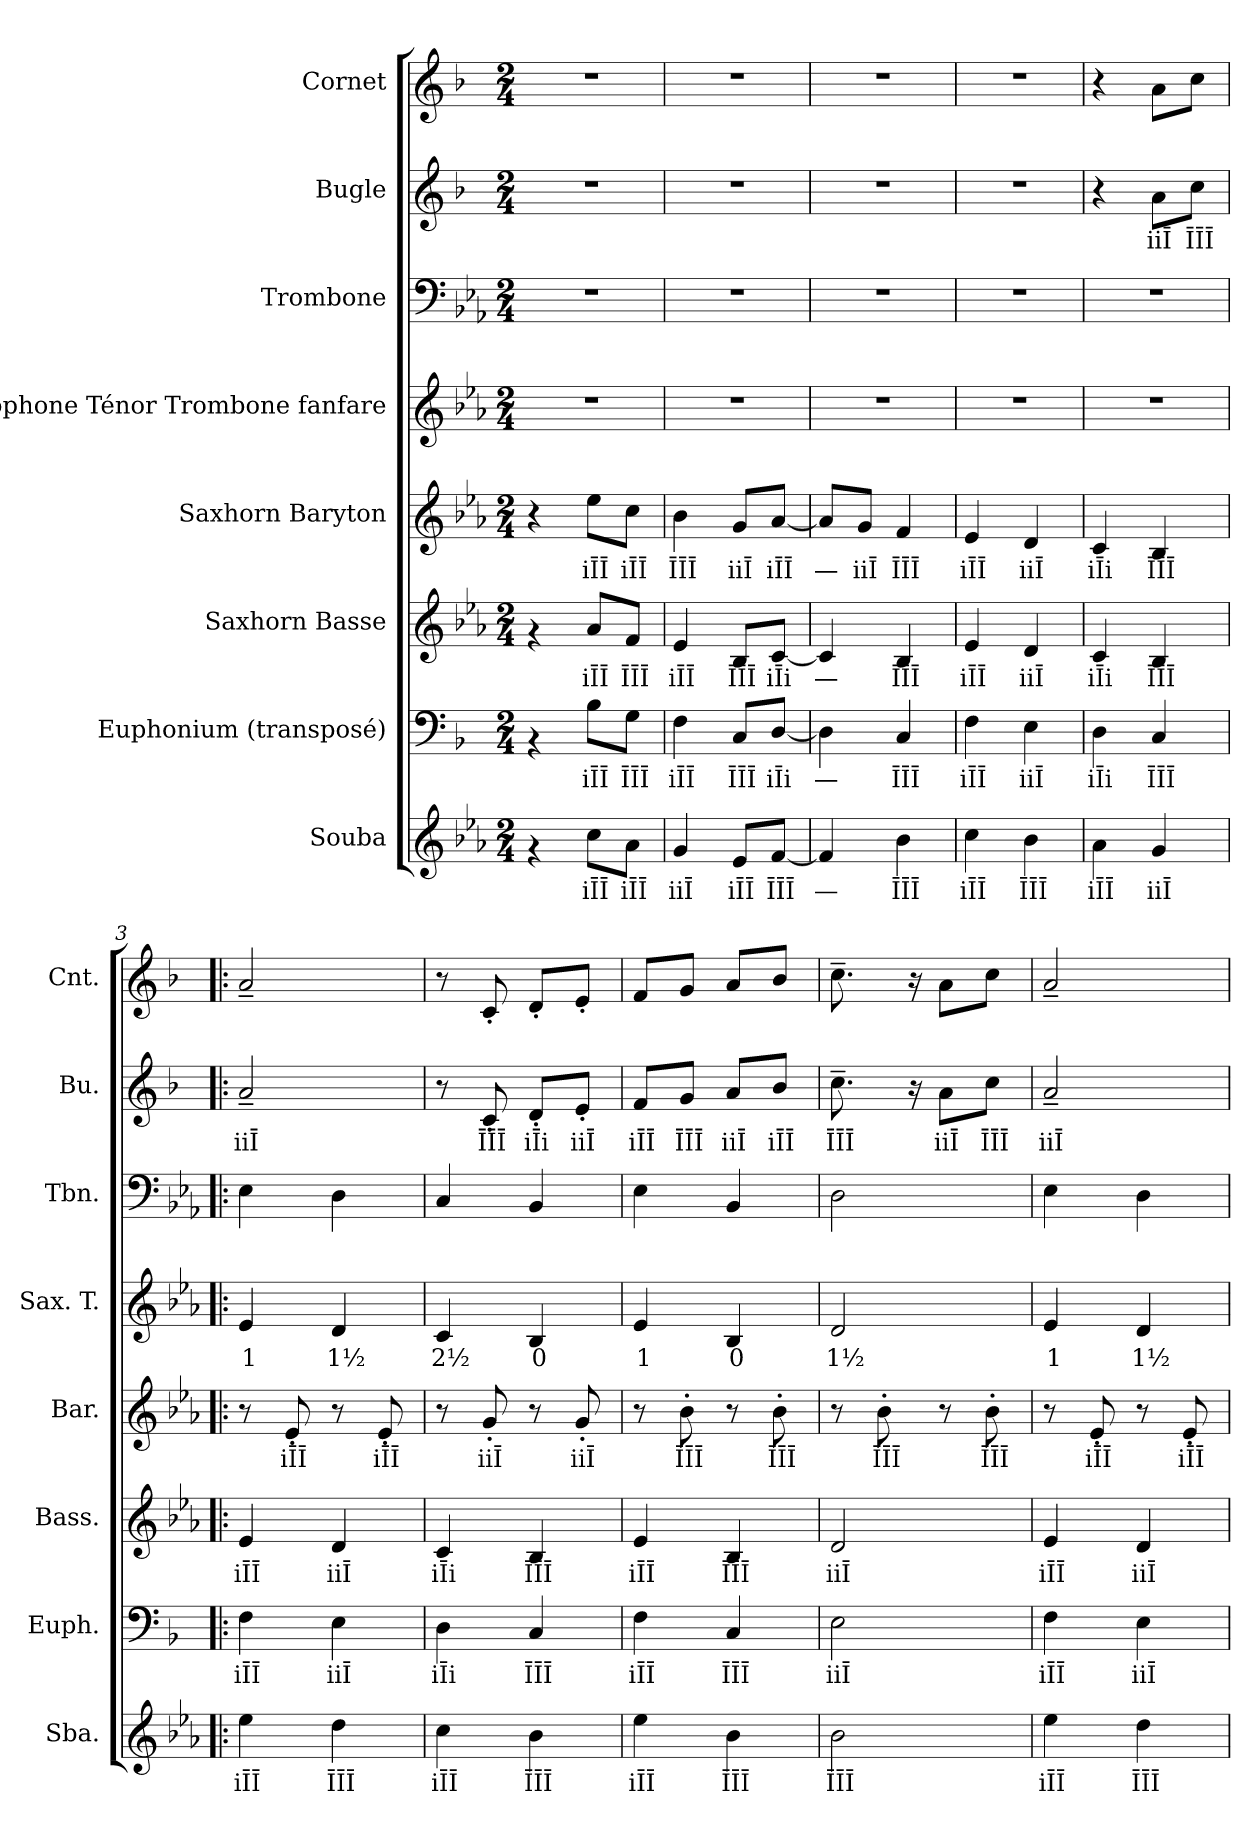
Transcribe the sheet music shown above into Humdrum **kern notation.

**kern	**text	**kern	**text	**kern	**text	**kern	**text	**kern	**text	**kern	**kern	**text	**kern
*part8	*part8	*part7	*part7	*part6	*part6	*part5	*part5	*part4	*part4	*part3	*part2	*part2	*part1
*staff8	*staff8	*staff7	*staff7	*staff6	*staff6	*staff5	*staff5	*staff4	*staff4	*staff3	*staff2	*staff2	*staff1
*I"Souba	*	*I"Euphonium (transposé)	*	*I"Saxhorn Basse	*	*I"Saxhorn Baryton	*	*I"Saxophone Ténor Trombone fanfare	*	*I"Trombone	*I"Bugle	*	*I"Cornet
*I'Sba.	*	*I'Euph.	*	*I'Bass.	*	*I'Bar.	*	*I'Sax. T.	*	*I'Tbn.	*I'Bu.	*	*I'Cnt.
*clefG2	*	*clefF4	*	*clefG2	*	*clefG2	*	*clefG2	*	*clefF4	*clefG2	*	*clefG2
*ITrd15c26	*	*ITrd1c2	*	*ITrd8c14	*	*ITrd8c14	*	*ITrd8c14	*	*	*ITrd1c2	*	*ITrd1c2
*k[b-e-a-]	*	*k[b-e-a-]	*	*k[b-e-a-]	*	*k[b-e-a-]	*	*k[b-e-a-]	*	*k[b-e-a-]	*k[b-e-a-]	*	*k[b-e-a-]
*M2/4	*	*M2/4	*	*M2/4	*	*M2/4	*	*M2/4	*	*M2/4	*M2/4	*	*M2/4
=	=	=	=	=	=	=	=	=	=	=	=	=	=
4rg	.	4rBB	.	4rg	.	4r	.	2r	.	2r	2r	.	2r
!	!LO:LY:b	!	!LO:LY:b	!	!LO:LY:b	!	!LO:LY:b	!	!	!	!	!	!
8C\L	iĪĪ	8A-\L	iĪĪ	8A-/L	iĪĪ	8e-\L	iĪĪ	.	.	.	.	.	.
!	!LO:LY:b	!	!LO:LY:b	!	!LO:LY:b	!	!LO:LY:b	!	!	!	!	!	!
8AA-\J	iĪĪ	8F\J	ĪĪĪ	8F/J	ĪĪĪ	8c\J	iĪĪ	.	.	.	.	.	.
=	=	=	=	=	=	=	=	=	=	=	=	=	=
!	!LO:LY:b	!	!LO:LY:b	!	!LO:LY:b	!	!LO:LY:b	!	!	!	!	!	!
4GG/	iiĪ	4E-\	iĪĪ	4E-/	iĪĪ	4B-\	ĪĪĪ	2r	.	2r	2r	.	2r
!	!LO:LY:b	!	!LO:LY:b	!	!LO:LY:b	!	!LO:LY:b	!	!	!	!	!	!
8EE-/L	iĪĪ	8BB-/L	ĪĪĪ	8BB-/L	ĪĪĪ	8G/L	iiĪ	.	.	.	.	.	.
!	!LO:LY:b	!	!LO:LY:b	!	!LO:LY:b	!	!LO:LY:b	!	!	!	!	!	!
[8FF/J	ĪĪĪ	[8C/J	iĪi	[8C/J	iĪi	[8A-/J	iĪĪ	.	.	.	.	.	.
=1	=1	=1	=1	=1	=1	=1	=1	=1	=1	=1	=1	=1	=1
!	!LO:LY:b	!	!LO:LY:b	!	!LO:LY:b	!	!LO:LY:b	!	!	!	!	!	!
4FF/]	—	4C\]	—	4C/]	—	8A-/L]	—	2r	.	2r	2r	.	2r
!	!	!	!	!	!	!	!LO:LY:b	!	!	!	!	!	!
.	.	.	.	.	.	8G/J	iiĪ	.	.	.	.	.	.
!	!LO:LY:b	!	!LO:LY:b	!	!LO:LY:b	!	!LO:LY:b	!	!	!	!	!	!
4BB-\	ĪĪĪ	4BB-/	ĪĪĪ	4BB-/	ĪĪĪ	4F/	ĪĪĪ	.	.	.	.	.	.
=1X1	=1X1	=1X1	=1X1	=1X1	=1X1	=1X1	=1X1	=1X1	=1X1	=1X1	=1X1	=1X1	=1X1
!	!LO:LY:b	!	!LO:LY:b	!	!LO:LY:b	!	!LO:LY:b	!	!	!	!	!	!
4C\	iĪĪ	4E-\	iĪĪ	4E-/	iĪĪ	4E-/	iĪĪ	2r	.	2r	2r	.	2r
!	!LO:LY:b	!	!LO:LY:b	!	!LO:LY:b	!	!LO:LY:b	!	!	!	!	!	!
4BB-\	ĪĪĪ	4D\	iiĪ	4D/	iiĪ	4D/	iiĪ	.	.	.	.	.	.
=2	=2	=2	=2	=2	=2	=2	=2	=2	=2	=2	=2	=2	=2
!	!LO:LY:b	!	!LO:LY:b	!	!LO:LY:b	!	!LO:LY:b	!	!	!	!	!	!
4AA-\	iĪĪ	4C\	iĪi	4C/	iĪi	4C/	iĪi	2r	.	2r	4r	.	4r
!	!LO:LY:b	!	!LO:LY:b	!	!LO:LY:b	!	!LO:LY:b	!	!	!	!	!LO:LY:b	!
4GG/	iiĪ	4BB-/	ĪĪĪ	4BB-/	ĪĪĪ	4BB-/	ĪĪĪ	.	.	.	8g\L	iiĪ	8g\L
!	!	!	!	!	!	!	!	!	!	!	!	!LO:LY:b	!
.	.	.	.	.	.	.	.	.	.	.	8b-\J	ĪĪĪ	8b-\J
!!LO:PB:g=z
=3!|:	=3!|:	=3!|:	=3!|:	=3!|:	=3!|:	=3!|:	=3!|:	=3!|:	=3!|:	=3!|:	=3!|:	=3!|:	=3!|:
!	!LO:LY:b	!	!LO:LY:b	!	!LO:LY:b	!	!	!	!LO:LY:b	!	!	!LO:LY:b	!
4E-\	iĪĪ	4E-\	iĪĪ	4E-/	iĪĪ	8r	.	4E-/	1	4E-\	2g~/	iiĪ	2g~/
!	!	!	!	!	!	!	!LO:LY:b	!	!	!	!	!	!
.	.	.	.	.	.	8E-'/	iĪĪ	.	.	.	.	.	.
!	!LO:LY:b	!	!LO:LY:b	!	!LO:LY:b	!	!	!	!LO:LY:b	!	!	!	!
4D\	ĪĪĪ	4D\	iiĪ	4D/	iiĪ	8r	.	4D/	1½	4D\	.	.	.
!	!	!	!	!	!	!	!LO:LY:b	!	!	!	!	!	!
.	.	.	.	.	.	8E-'/	iĪĪ	.	.	.	.	.	.
=4	=4	=4	=4	=4	=4	=4	=4	=4	=4	=4	=4	=4	=4
!	!LO:LY:b	!	!LO:LY:b	!	!LO:LY:b	!	!	!	!LO:LY:b	!	!	!	!
4C\	iĪĪ	4C\	iĪi	4C/	iĪi	8r	.	4C/	2½	4C/	8r	.	8r
!	!	!	!	!	!	!	!LO:LY:b	!	!	!	!	!LO:LY:b	!
.	.	.	.	.	.	8G'/	iiĪ	.	.	.	8B-'/	ĪĪĪ	8B-'/
!	!LO:LY:b	!	!LO:LY:b	!	!LO:LY:b	!	!	!	!LO:LY:b	!	!	!LO:LY:b	!
4BB-i\	ĪĪĪ	4BB-i/	ĪĪĪ	4BB-i/	ĪĪĪ	8r	.	4BB-i/	0	4BB-i/	8c'i/L	iĪi	8c'i/L
!	!	!	!	!	!	!	!LO:LY:b	!	!	!	!	!LO:LY:b	!
.	.	.	.	.	.	8G'/	iiĪ	.	.	.	8d'/J	iiĪ	8d'/J
=5	=5	=5	=5	=5	=5	=5	=5	=5	=5	=5	=5	=5	=5
!	!LO:LY:b	!	!LO:LY:b	!	!LO:LY:b	!	!	!	!LO:LY:b	!	!	!LO:LY:b	!
4E-\	iĪĪ	4E-\	iĪĪ	4E-/	iĪĪ	8r	.	4E-/	1	4E-\	8e-/L	iĪĪ	8e-/L
!	!	!	!	!	!	!	!LO:LY:b	!	!	!	!	!LO:LY:b	!
.	.	.	.	.	.	8B-'\	ĪĪĪ	.	.	.	8f/J	ĪĪĪ	8f/J
!	!LO:LY:b	!	!LO:LY:b	!	!LO:LY:b	!	!	!	!LO:LY:b	!	!	!LO:LY:b	!
4BB-\	ĪĪĪ	4BB-/	ĪĪĪ	4BB-/	ĪĪĪ	8r	.	4BB-/	0	4BB-/	8g/L	iiĪ	8g/L
!	!	!	!	!	!	!	!LO:LY:b	!	!	!	!	!LO:LY:b	!
.	.	.	.	.	.	8B-'\	ĪĪĪ	.	.	.	8a-/J	iĪĪ	8a-/J
=6	=6	=6	=6	=6	=6	=6	=6	=6	=6	=6	=6	=6	=6
!	!LO:LY:b	!	!LO:LY:b	!	!LO:LY:b	!	!	!	!LO:LY:b	!	!	!LO:LY:b	!
2BB-\	ĪĪĪ	2D\	iiĪ	2D/	iiĪ	8r	.	2D/	1½	2D\	8.b-~\	ĪĪĪ	8.b-~\
!	!	!	!	!	!	!	!LO:LY:b	!	!	!	!	!	!
.	.	.	.	.	.	8B-'\	ĪĪĪ	.	.	.	.	.	.
.	.	.	.	.	.	.	.	.	.	.	16r	.	16r
!	!	!	!	!	!	!	!	!	!	!	!	!LO:LY:b	!
.	.	.	.	.	.	8r	.	.	.	.	8g\L	iiĪ	8g\L
!	!	!	!	!	!	!	!LO:LY:b	!	!	!	!	!LO:LY:b	!
.	.	.	.	.	.	8B-'\	ĪĪĪ	.	.	.	8b-\J	ĪĪĪ	8b-\J
=7	=7	=7	=7	=7	=7	=7	=7	=7	=7	=7	=7	=7	=7
!	!LO:LY:b	!	!LO:LY:b	!	!LO:LY:b	!	!	!	!LO:LY:b	!	!	!LO:LY:b	!
4E-\	iĪĪ	4E-\	iĪĪ	4E-/	iĪĪ	8r	.	4E-/	1	4E-\	2g~/	iiĪ	2g~/
!	!	!	!	!	!	!	!LO:LY:b	!	!	!	!	!	!
.	.	.	.	.	.	8E-'/	iĪĪ	.	.	.	.	.	.
!	!LO:LY:b	!	!LO:LY:b	!	!LO:LY:b	!	!	!	!LO:LY:b	!	!	!	!
4D\	ĪĪĪ	4D\	iiĪ	4D/	iiĪ	8r	.	4D/	1½	4D\	.	.	.
!	!	!	!	!	!	!	!LO:LY:b	!	!	!	!	!	!
.	.	.	.	.	.	8E-'/	iĪĪ	.	.	.	.	.	.
=	=	=	=	=	=	=	=	=	=	=	=	=	=
*-	*-	*-	*-	*-	*-	*-	*-	*-	*-	*-	*-	*-	*-
